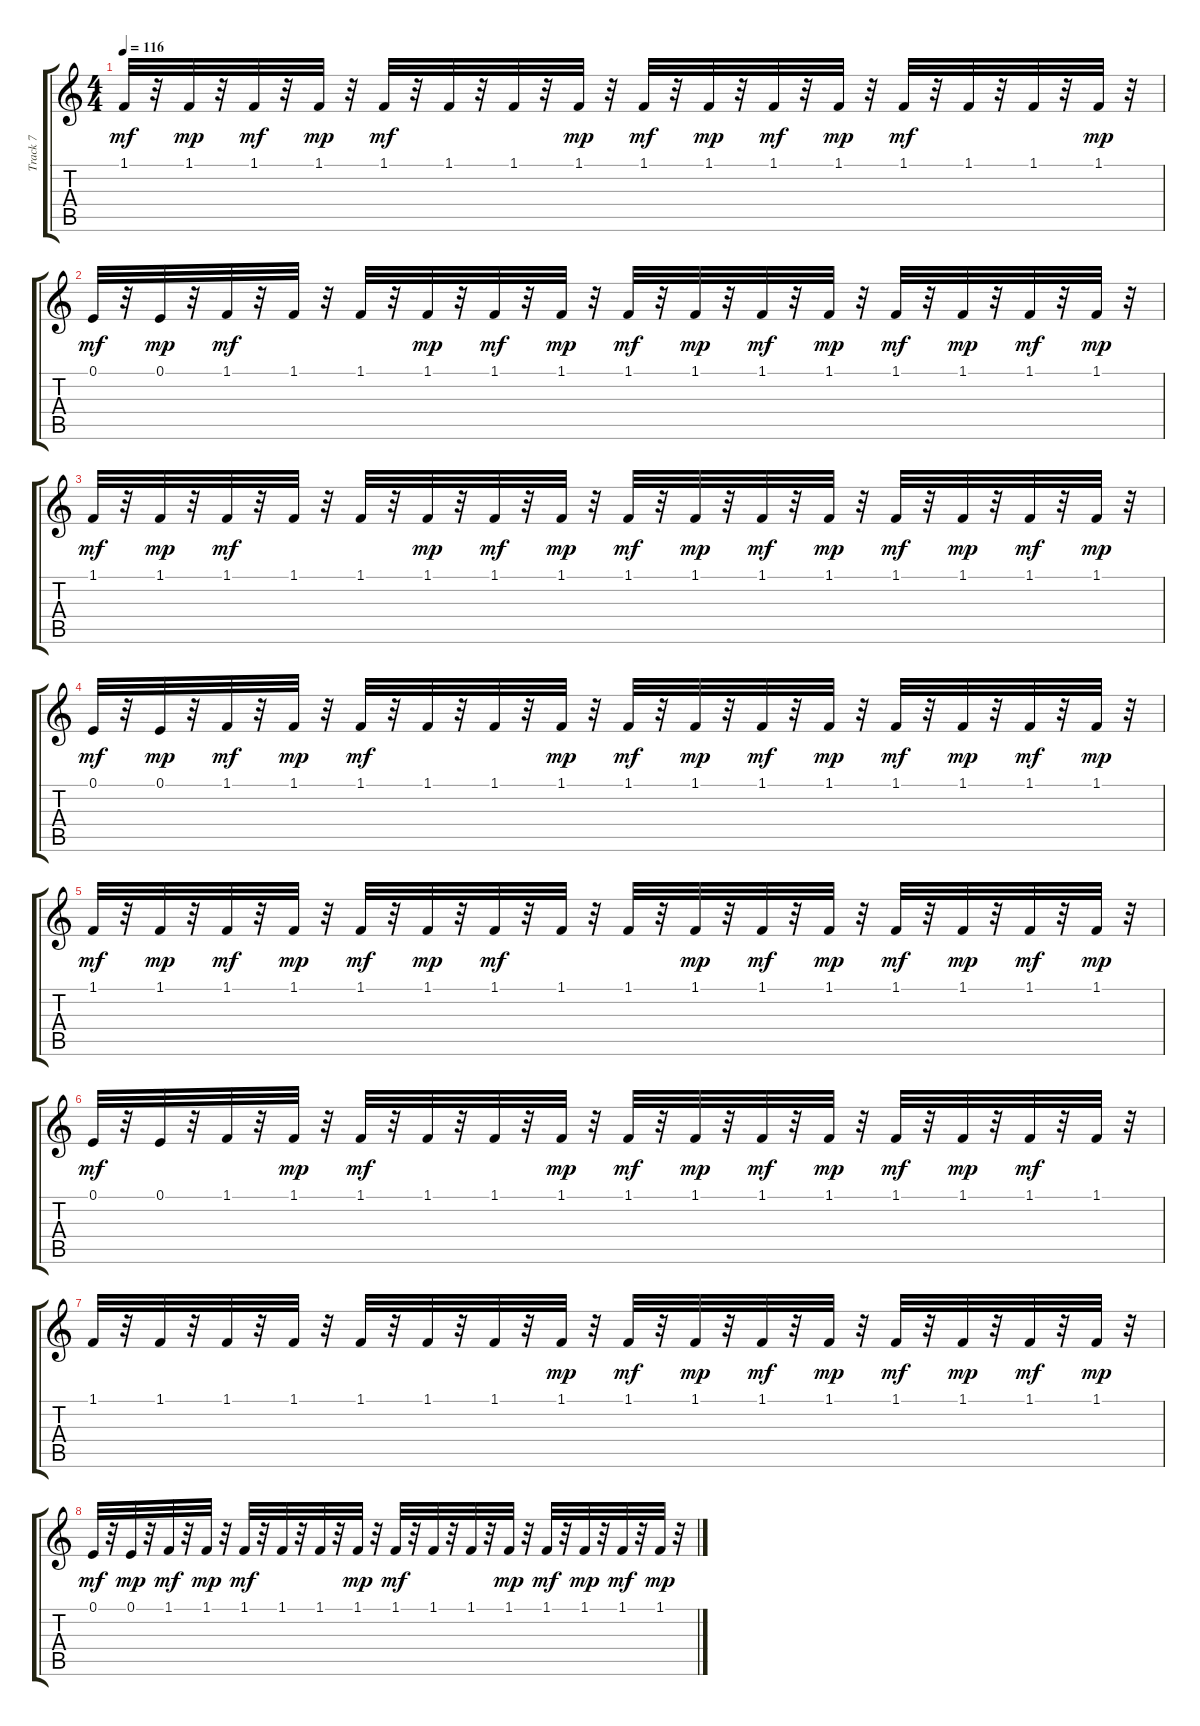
\track ("Track 7" "Track 7") {instrument lead8bassandlead}
\staff {score tabs}
\tuning (E4 B3 G3 D3 A2 E2) {hide}
\ts (4 4)
\tempo 116
\clef g2
\ks c
1.1.32{dy mf} r.32 1.1.32{dy mp} r.32 1.1.32{dy mf} r.32 1.1.32{dy mp} r.32 1.1.32{dy mf} r.32 1.1.32 r.32 1.1.32 r.32 1.1.32{dy mp} r.32 1.1.32{dy mf} r.32 1.1.32{dy mp} r.32 1.1.32{dy mf} r.32 1.1.32{dy mp} r.32 1.1.32{dy mf} r.32 1.1.32 r.32 1.1.32 r.32 1.1.32{dy mp} r.32 |
0.1.32{dy mf} r.32 0.1.32{dy mp} r.32 1.1.32{dy mf} r.32 1.1.32 r.32 1.1.32 r.32 1.1.32{dy mp} r.32 1.1.32{dy mf} r.32 1.1.32{dy mp} r.32 1.1.32{dy mf} r.32 1.1.32{dy mp} r.32 1.1.32{dy mf} r.32 1.1.32{dy mp} r.32 1.1.32{dy mf} r.32 1.1.32{dy mp} r.32 1.1.32{dy mf} r.32 1.1.32{dy mp} r.32 |
1.1.32{dy mf} r.32 1.1.32{dy mp} r.32 1.1.32{dy mf} r.32 1.1.32 r.32 1.1.32 r.32 1.1.32{dy mp} r.32 1.1.32{dy mf} r.32 1.1.32{dy mp} r.32 1.1.32{dy mf} r.32 1.1.32{dy mp} r.32 1.1.32{dy mf} r.32 1.1.32{dy mp} r.32 1.1.32{dy mf} r.32 1.1.32{dy mp} r.32 1.1.32{dy mf} r.32 1.1.32{dy mp} r.32 |
0.1.32{dy mf} r.32 0.1.32{dy mp} r.32 1.1.32{dy mf} r.32 1.1.32{dy mp} r.32 1.1.32{dy mf} r.32 1.1.32 r.32 1.1.32 r.32 1.1.32{dy mp} r.32 1.1.32{dy mf} r.32 1.1.32{dy mp} r.32 1.1.32{dy mf} r.32 1.1.32{dy mp} r.32 1.1.32{dy mf} r.32 1.1.32{dy mp} r.32 1.1.32{dy mf} r.32 1.1.32{dy mp} r.32 |
1.1.32{dy mf} r.32 1.1.32{dy mp} r.32 1.1.32{dy mf} r.32 1.1.32{dy mp} r.32 1.1.32{dy mf} r.32 1.1.32{dy mp} r.32 1.1.32{dy mf} r.32 1.1.32 r.32 1.1.32 r.32 1.1.32{dy mp} r.32 1.1.32{dy mf} r.32 1.1.32{dy mp} r.32 1.1.32{dy mf} r.32 1.1.32{dy mp} r.32 1.1.32{dy mf} r.32 1.1.32{dy mp} r.32 |
0.1.32{dy mf} r.32 0.1.32 r.32 1.1.32 r.32 1.1.32{dy mp} r.32 1.1.32{dy mf} r.32 1.1.32 r.32 1.1.32 r.32 1.1.32{dy mp} r.32 1.1.32{dy mf} r.32 1.1.32{dy mp} r.32 1.1.32{dy mf} r.32 1.1.32{dy mp} r.32 1.1.32{dy mf} r.32 1.1.32{dy mp} r.32 1.1.32{dy mf} r.32 1.1.32 r.32 |
1.1.32 r.32 1.1.32 r.32 1.1.32 r.32 1.1.32 r.32 1.1.32 r.32 1.1.32 r.32 1.1.32 r.32 1.1.32{dy mp} r.32 1.1.32{dy mf} r.32 1.1.32{dy mp} r.32 1.1.32{dy mf} r.32 1.1.32{dy mp} r.32 1.1.32{dy mf} r.32 1.1.32{dy mp} r.32 1.1.32{dy mf} r.32 1.1.32{dy mp} r.32 |
0.1.32{dy mf} r.32 0.1.32{dy mp} r.32 1.1.32{dy mf} r.32 1.1.32{dy mp} r.32 1.1.32{dy mf} r.32 1.1.32 r.32 1.1.32 r.32 1.1.32{dy mp} r.32 1.1.32{dy mf} r.32 1.1.32 r.32 1.1.32 r.32 1.1.32{dy mp} r.32 1.1.32{dy mf} r.32 1.1.32{dy mp} r.32 1.1.32{dy mf} r.32 1.1.32{dy mp} r.32
